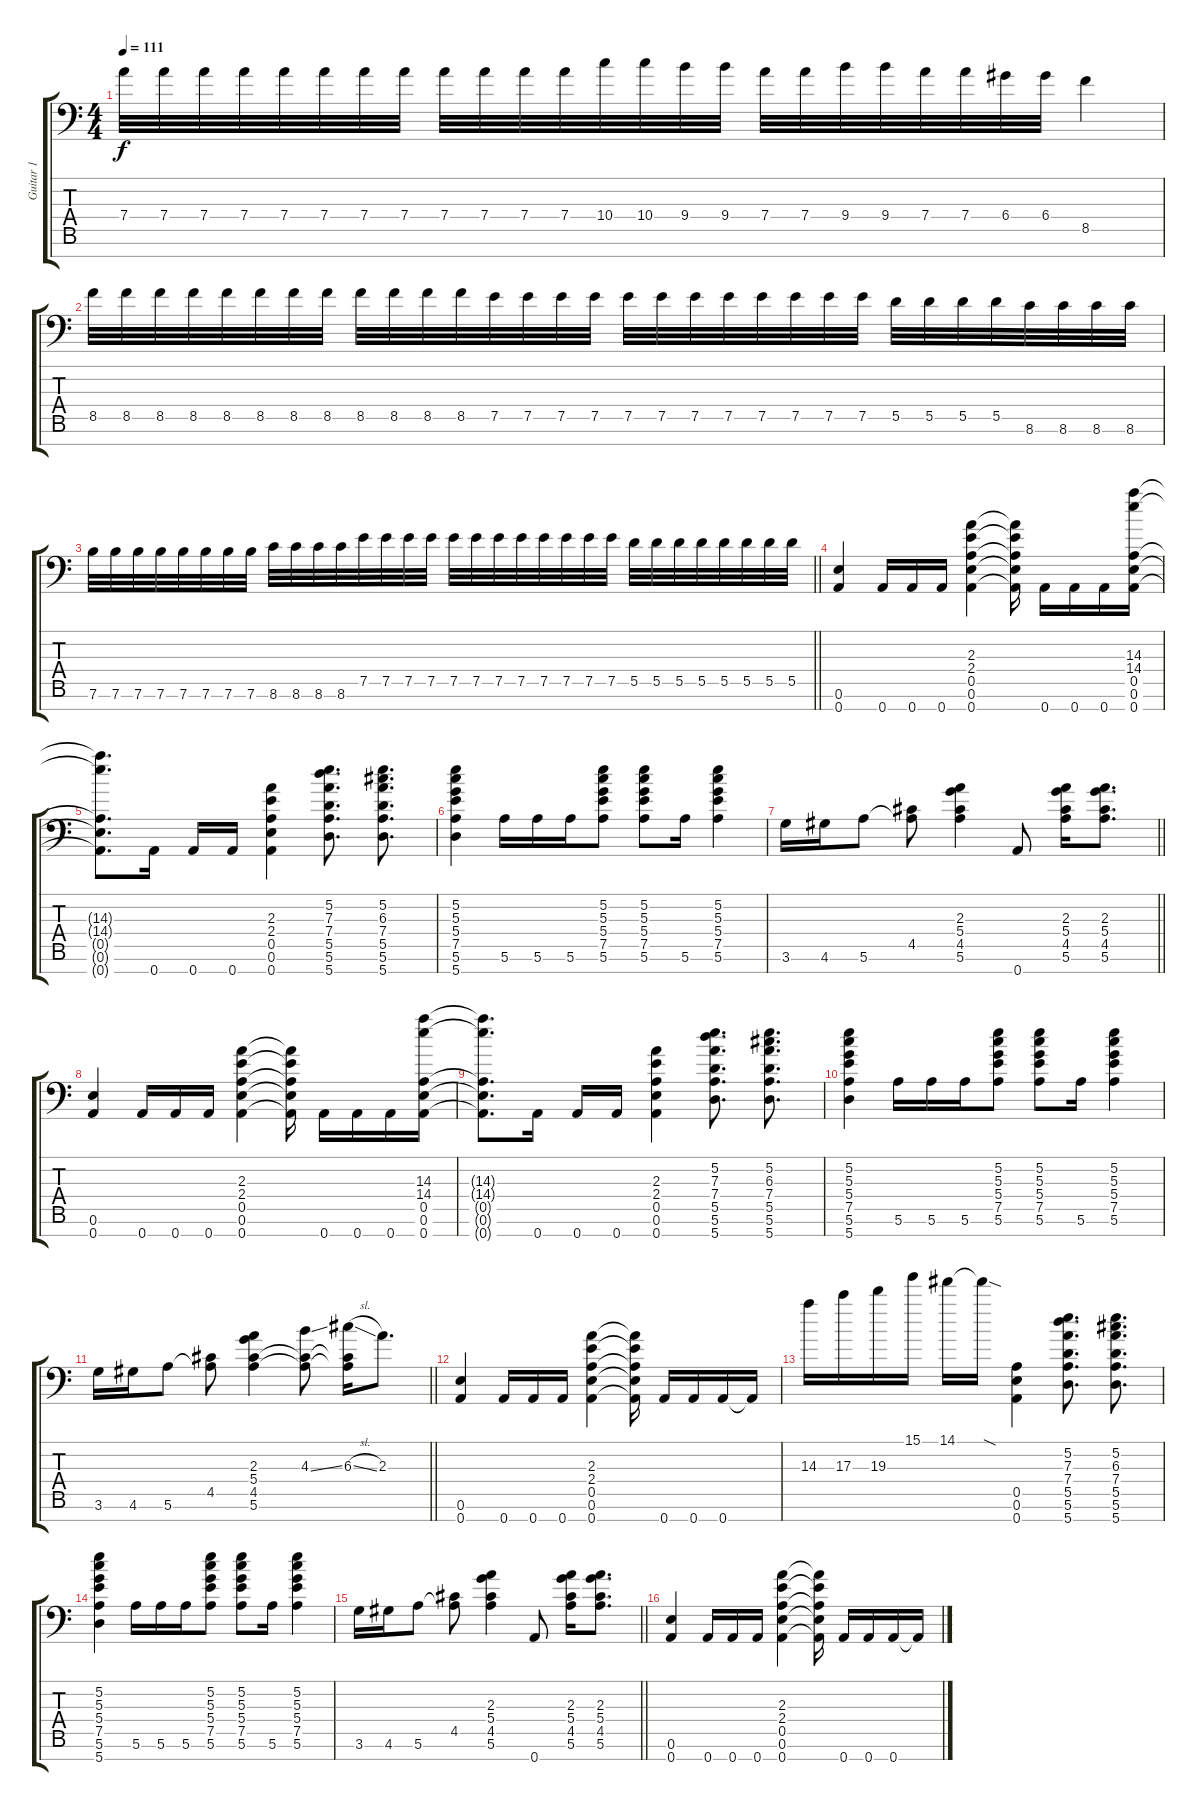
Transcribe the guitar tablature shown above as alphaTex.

\track ("Guitar 1" "Guitar 1") {mute instrument distortionguitar}
\staff {score tabs}
\tuning (E4 B3 G3 D3 A2 E2 A1) {hide}
\ts (4 4)
\tempo 111
\clef f4
\ks c
7.4.32{dy f} 7.4.32 7.4.32 7.4.32 7.4.32 7.4.32 7.4.32 7.4.32 7.4.32 7.4.32 7.4.32 7.4.32 10.4.32 10.4.32 9.4.32 9.4.32 7.4.32 7.4.32 9.4.32 9.4.32 7.4.32 7.4.32 6.4.32 6.4.32 8.5.4 |
8.5.32 8.5.32 8.5.32 8.5.32 8.5.32 8.5.32 8.5.32 8.5.32 8.5.32 8.5.32 8.5.32 8.5.32 7.5.32 7.5.32 7.5.32 7.5.32 7.5.32 7.5.32 7.5.32 7.5.32 7.5.32 7.5.32 7.5.32 7.5.32 5.5.32 5.5.32 5.5.32 5.5.32 8.6.32 8.6.32 8.6.32 8.6.32 |
\barLineRight lightlight
7.6.32 7.6.32 7.6.32 7.6.32 7.6.32 7.6.32 7.6.32 7.6.32 8.6.32 8.6.32 8.6.32 8.6.32 7.5.32 7.5.32 7.5.32 7.5.32 7.5.32 7.5.32 7.5.32 7.5.32 7.5.32 7.5.32 7.5.32 7.5.32 5.5.32 5.5.32 5.5.32 5.5.32 5.5.32 5.5.32 5.5.32 5.5.32 |
\section ("" "")
(0.6 0.7).4 0.7.16 0.7.16 0.7.16 (2.3 2.4 0.5 0.6 0.7).4 (2.3{t} 2.4{t} 0.5{t} 0.6{t} 0.7{t}).16 0.7.16 0.7.16 0.7.16 (14.3 14.4 0.5 0.6 0.7).16 |
(14.3{t} 14.4{t} 0.5{t} 0.6{t} 0.7{t}).8{d} 0.7.16 0.7.16 0.7.16 (2.3 2.4 0.5 0.6 0.7).4 (5.2 7.3 7.4 5.5 5.6 5.7).8{d} (5.2 6.3 7.4 5.5 5.6 5.7).8{d} |
(5.2 5.3 5.4 7.5 5.6 5.7).4 5.6.16 5.6.16 5.6.16 (5.2 5.3 5.4 7.5 5.6).8 (5.2 5.3 5.4 7.5 5.6).8 5.6.16 (5.2 5.3 5.4 7.5 5.6).4 |
\barLineRight lightlight
3.6.16 4.6.16 5.6.8 (4.5 5.6{t}).8 (2.3 5.4 4.5 5.6).4 0.7.8 (2.3 5.4 4.5 5.6).16 (2.3 5.4 4.5 5.6).8{d} |
(0.6 0.7).4 0.7.16 0.7.16 0.7.16 (2.3 2.4 0.5 0.6 0.7).4 (2.3{t} 2.4{t} 0.5{t} 0.6{t} 0.7{t}).16 0.7.16 0.7.16 0.7.16 (14.3 14.4 0.5 0.6 0.7).16 |
(14.3{t} 14.4{t} 0.5{t} 0.6{t} 0.7{t}).8{d} 0.7.16 0.7.16 0.7.16 (2.3 2.4 0.5 0.6 0.7).4 (5.2 7.3 7.4 5.5 5.6 5.7).8{d} (5.2 6.3 7.4 5.5 5.6 5.7).8{d} |
(5.2 5.3 5.4 7.5 5.6 5.7).4 5.6.16 5.6.16 5.6.16 (5.2 5.3 5.4 7.5 5.6).8 (5.2 5.3 5.4 7.5 5.6).8 5.6.16 (5.2 5.3 5.4 7.5 5.6).4 |
\barLineRight lightlight
3.6.16 4.6.16 5.6.8 (4.5 5.6{t}).8 (2.3 5.4 4.5 5.6).4 (4.3{ss} 4.5{t} 5.6{t}).8 (6.3{sl} 4.5{t} 5.6{t}).16 2.3.8{d} |
(0.6 0.7).4 0.7.16 0.7.16 0.7.16 (2.3 2.4 0.5 0.6 0.7).4 (2.3{t} 2.4{t} 0.5{t} 0.6{t} 0.7{t}).16 0.7.16 0.7.16 0.7.16 0.7{t}.16 |
14.3.16 17.3.16 19.3.16 15.1.16 14.1.16 14.1{sod t}.16 (0.5 0.6 0.7).4 (5.2 7.3 7.4 5.5 5.6 5.7).8{d} (5.2 6.3 7.4 5.5 5.6 5.7).8{d} |
(5.2 5.3 5.4 7.5 5.6 5.7).4 5.6.16 5.6.16 5.6.16 (5.2 5.3 5.4 7.5 5.6).8 (5.2 5.3 5.4 7.5 5.6).8 5.6.16 (5.2 5.3 5.4 7.5 5.6).4 |
\barLineRight lightlight
3.6.16 4.6.16 5.6.8 (4.5 5.6{t}).8 (2.3 5.4 4.5 5.6).4 0.7.8 (2.3 5.4 4.5 5.6).16 (2.3 5.4 4.5 5.6).8{d} |
(0.6 0.7).4 0.7.16 0.7.16 0.7.16 (2.3 2.4 0.5 0.6 0.7).4 (2.3{t} 2.4{t} 0.5{t} 0.6{t} 0.7{t}).16 0.7.16 0.7.16 0.7.16 0.7{t}.16
